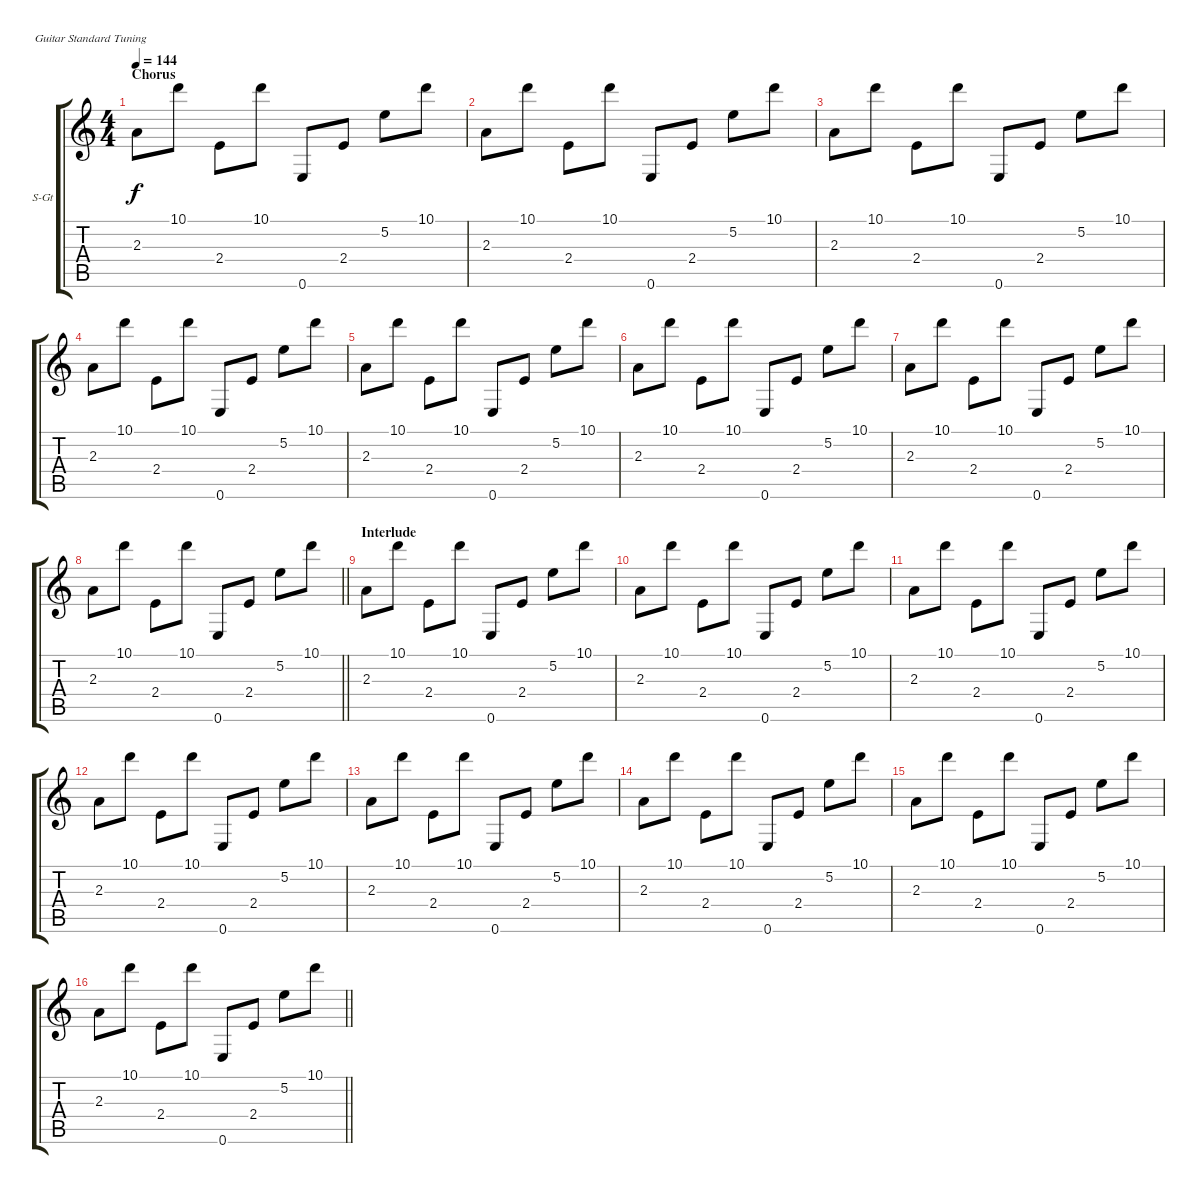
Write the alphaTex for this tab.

\bracketExtendMode groupsimilarinstruments
\firstSystemTrackNameOrientation horizontal
\otherSystemsTrackNameOrientation horizontal
\track ("Flake 2" "S-Gt") {instrument woodblock}
\staff {score tabs}
\tuning (E4 B3 G3 D3 A2 E2)
\displaytranspose 12
\ts (4 4)
\section ("" "Chorus")
\tempo 144
\clef g2
\ks c
2.3.8{dy f} 10.1.8 2.4.8 10.1.8 0.6.8 2.4.8 5.2.8 10.1.8 |
2.3.8 10.1.8 2.4.8 10.1.8 0.6.8 2.4.8 5.2.8 10.1.8 |
2.3.8 10.1.8 2.4.8 10.1.8 0.6.8 2.4.8 5.2.8 10.1.8 |
2.3.8 10.1.8 2.4.8 10.1.8 0.6.8 2.4.8 5.2.8 10.1.8 |
2.3.8 10.1.8 2.4.8 10.1.8 0.6.8 2.4.8 5.2.8 10.1.8 |
2.3.8 10.1.8 2.4.8 10.1.8 0.6.8 2.4.8 5.2.8 10.1.8 |
2.3.8 10.1.8 2.4.8 10.1.8 0.6.8 2.4.8 5.2.8 10.1.8 |
\barLineRight lightlight
2.3.8 10.1.8 2.4.8 10.1.8 0.6.8 2.4.8 5.2.8 10.1.8 |
\section ("" "Interlude")
2.3.8 10.1.8 2.4.8 10.1.8 0.6.8 2.4.8 5.2.8 10.1.8 |
2.3.8 10.1.8 2.4.8 10.1.8 0.6.8 2.4.8 5.2.8 10.1.8 |
2.3.8 10.1.8 2.4.8 10.1.8 0.6.8 2.4.8 5.2.8 10.1.8 |
2.3.8 10.1.8 2.4.8 10.1.8 0.6.8 2.4.8 5.2.8 10.1.8 |
2.3.8 10.1.8 2.4.8 10.1.8 0.6.8 2.4.8 5.2.8 10.1.8 |
2.3.8 10.1.8 2.4.8 10.1.8 0.6.8 2.4.8 5.2.8 10.1.8 |
2.3.8 10.1.8 2.4.8 10.1.8 0.6.8 2.4.8 5.2.8 10.1.8 |
\barLineRight lightlight
2.3.8 10.1.8 2.4.8 10.1.8 0.6.8 2.4.8 5.2.8 10.1.8
